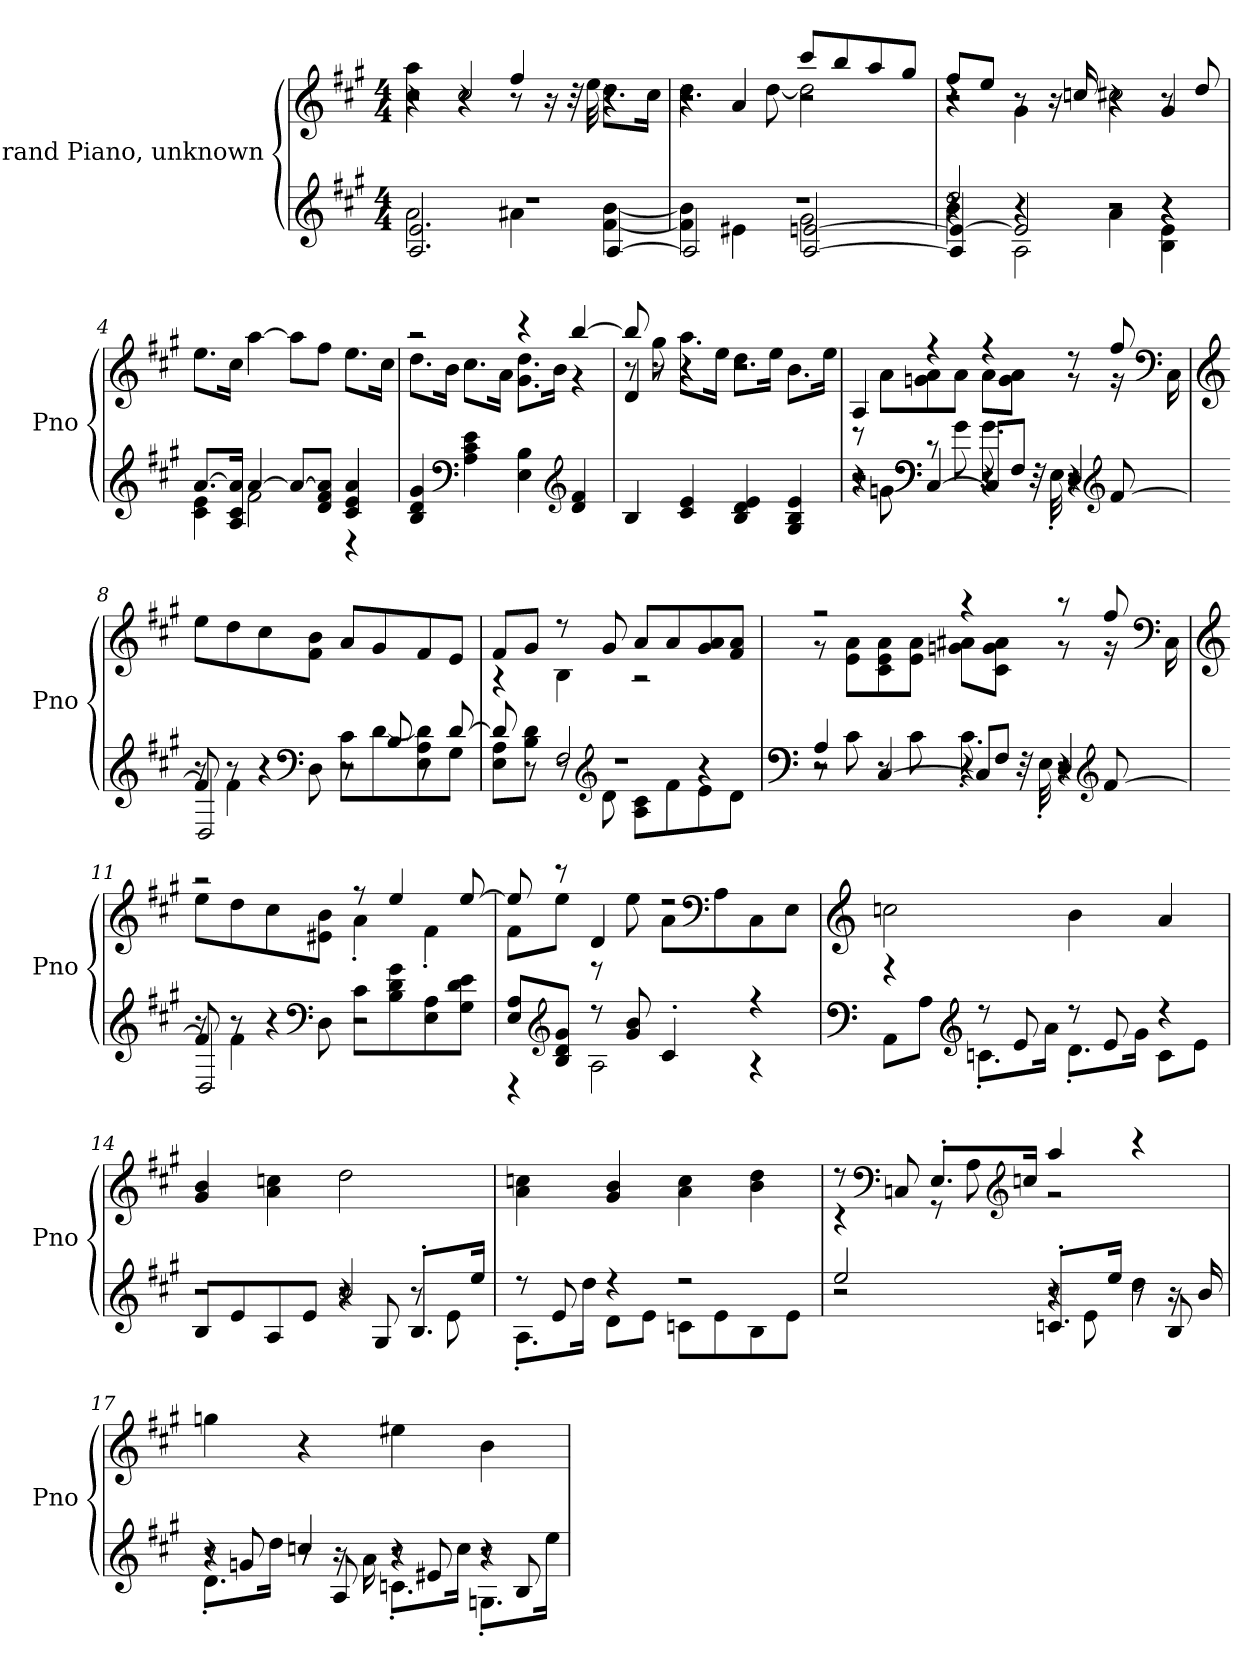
**kern	**kern
*part1	*part1
*staff2	*staff1
*I"Grand Piano, unknown	*
*I'Pno	*
*clefG2	*clefG2
*k[f#c#g#]	*k[f#c#g#]
*M4/4	*M4/4
*MM120	*MM120
=1	=1
*^	*^
*	*^	*	*^
1r	2a\	2.A/ 2.e/	2r	4cc#\ 4aa\	4r
.	.	.	.	4r	2cc#/
.	4a#X\	.	4ff#/	8r	.
.	.	.	.	16r	.
.	.	.	.	32r	.
.	.	.	.	32ee\	.
.	[4f#\ [4b\	[4A/	4r	8.dd\L	4r
.	.	.	.	16cc#\Jk	.
=2	=2	=2	=2	=2	=2
1r	4f#\] 4b\]	2A/]	2r	4.dd\	4r
.	4e#X\	.	.	.	4a/
.	.	.	.	[8dd\	.
.	2g#\	[2A/ [2en/	8ccc#/L	2dd\]	2r
.	.	.	8bb/	.	.
.	.	.	8aa/	.	.
.	.	.	8gg#/J	.	.
=3	=3	=3	=3	=3	=3
*	*	*^	*	*	*
2dd/	4b\	4A/] 4e/_	4r	8ff#/L	4r	2r
.	.	.	.	8ee/J	.	.
.	4r	2e/]	2A\	8r	4g#\	.
.	.	.	.	16r	.	.
.	.	.	.	16ccn/	.	.
2r	4a\	.	.	4r	2cc#X\	4r
.	4B\ 4e\	4r	4r	8r	.	4g#/
.	.	.	.	8dd/	.	.
*	*v	*v	*v	*	*	*
*	*	*v	*v	*v
=4	=4	=4
[8.a/L	4c#\ 4e\	8.ee\L
16A/ 16c#/ 16a/]Jk	.	16cc#\Jk
[4a/	2f#\	[4aa\
8a/L_	.	8aa\L]
8d/ 8f#/ 8a/]J	.	8ff#\J
4c#/ 4e/ 4a/	4r	8.ee\L
.	.	16cc#\Jk
*v	*v	*
!!LO:LB:g=z
=5	=5
*	*^
4B/ 4d/ 4g#/	2r	8.dd\L
.	.	16b\Jk
*clefF4	*	*
4A\ 4c#\ 4e\	.	8.cc#\L
.	.	16a\Jk
4E\ 4B\	4r	8.g#\ 8.dd\L
.	.	16b\Jk
*clefG2	*	*
4d/ 4f#/	[4bb/	4r
=6	=6	=6
*	*	*^
4B/	8bb/]	8r	4d/
.	8r	8gg#\	.
4c#/ 4e/	4r	8.aa\L	4r
.	.	16ee\Jk	.
4B/ 4d/ 4e/	2r	8.dd\L	2r
.	.	16ee\Jk	.
4G#/ 4B/ 4e/	.	8.b\L	.
.	.	16ee\Jk	.
*	*	*v	*v
=7	=7	=7
*^	*	*
*	*^	*	*
2r	8r	4r	4A/	8r
.	8gn\	.	.	8a\L
*clefF4	*	*	*	*
.	8r	[4C#/	4r	8gn\ 8a\
.	8g\	.	.	8a\J
4r	8.g'\	8C#/L]	4r	8a\L
.	.	8F#/J	.	8g\ 8a\J
.	32r	.	.	.
.	32E'\	.	.	.
8r	4r	4D/	8r	8r
*clefG2	*	*	*	*
[8f#/	.	.	8ff#/	16r
*	*	*	*clefF4	*
.	.	.	.	16C#\
*	*	*	*v	*v
!!LO:LB:g=z
=8	=8	=8	=8
*	*	*	*clefG2
8f#/]	8r	2D/	8ee\L
8r	4f#\	.	8dd\
4r	.	.	8cc#\
*clefF4	*	*	*
.	8D\	.	8f#\ 8b\J
2r	8c#\L	8r	8a/L
.	[8d\	8B/	8g#/
.	8E\ 8A\ 8d\]	8r	8f#/
.	8G#\J	[8d/	8e/J
=9	=9	=9	=9
*	*	*	*^
1r	8E\ 8A\L	8d/]	8f#/L	4r
.	8B\ 8d\J	8r	8g#/J	.
.	8r	2F#/	8r	4B\
*clefG2	*	*	*	*
.	8d\	.	8g#/	.
.	8A\ 8c#\L	.	8a/L	2r
.	8f#\	.	8a/	.
.	8e\	4r	8g#/ 8a/	.
.	8d\J	.	8f#/ 8a/J	.
!!LO:LB:g=z	!!
=10	=10	=10	=10	=10
*clefF4	*	*	*	*
2r	8r	4A/	2r	8r
.	8c#\	.	.	8e\ 8a\L
.	8r	[4C#/	.	8c#\ 8e\ 8a\
.	8c#\	.	.	8e\ 8a\J
4r	8.c#'\	8C#/L]	4r	8gn\ 8a#X\L
.	.	8F#/J	.	8c#\ 8g\ 8a#\J
.	32r	.	.	.
.	32E'\	.	.	.
8r	4r	4D/	8r	8r
*clefG2	*	*	*	*
[8f#/	.	.	8ff#/	16r
*	*	*	*clefF4	*
.	.	.	.	16C#\
=11	=11	=11	=11	=11
*	*	*	*clefG2	*
8f#/]	8r	2D/	2r	8ee\L
8r	4f#\	.	.	8dd\
4r	.	.	.	8cc#\
*clefF4	*	*	*	*
.	8D\	.	.	8e#X\ 8b\J
2r	8c#\L	2r	8r	4a'\
.	8B\ 8d\ 8g#\	.	4ee/	.
.	8E\ 8A\	.	.	4f#'\
.	8G#\ 8d\ 8e\J	.	[8ee/	.
*	*v	*v	*	*
!!LO:LB:g=z	!!
=12	=12	=12	=12
8E/ 8A/L	4r	8ee/]	8f#\L
*clefG2	*	*	*
8B/ 8d/ 8g#/J	.	8r	8ee\J
8r	2A\	4d/	8r
8g#/ 8b/	.	.	8ee\
4c#'/	.	2r	8a\L
*	*	*clefF4	*
.	.	.	8A\
4r	4r	.	8C#\
.	.	.	8E\J
*	*	*v	*v
=13	=13	=13
*clefF4	*	*clefG2
4r	8AA\L	2ccn\
.	8A\J	.
*clefG2	*	*
8r	8.cn'\L	.
8e/	.	.
.	16a\Jk	.
8r	8.d'\L	4b\
8e/	.	.
.	16g#\Jk	.
4r	8c\L	4a/
.	8e\J	.
=14	=14	=14
*	*^	*
2r	2r	8B/L	4g#/ 4b/
.	.	8e/	.
.	.	8A/	4a\ 4ccn\
.	.	8e/J	.
2b/	4r	8r	2dd\
.	.	8G#/	.
.	8r	8.B'/L	.
.	8e\	.	.
.	.	16ee/Jk	.
*	*v	*v	*
!!LO:LB:g=z
=15	=15	=15
8r	8.A'\L	4a\ 4ccn\
8e/	.	.
.	16dd\Jk	.
4r	8d\L	4g#/ 4b/
.	8e\J	.
2r	8cn\L	4a\ 4cc\
.	8e\	.
.	8B\	4b\ 4dd\
.	8e\J	.
=16	=16	=16
*	*^	*^
2ee/	2r	2r	8r	4r
*	*	*	*clefF4	*
.	.	.	8Cn/	.
.	.	.	8.E'/L	8r
.	.	.	.	8A\
*	*	*	*clefG2	*
.	.	.	16ccn/Jk	.
8.cn'/L	8r	4r	4aa/	2r
.	8e\	.	.	.
16ee/Jk	.	.	.	.
8r	4dd\	8r	4r	.
16r	.	8B/	.	.
16b/	.	.	.	.
*	*	*	*v	*v
!!LO:PB:g=z
=17	=17	=17	=17
8r	8.d'\L	4r	4ggn\
8gn/	.	.	.
.	16dd\Jk	.	.
4ccn/	8r	8r	4r
.	16r	8A/	.
.	16a\	.	.
8r	8.cn'\L	4r	4ee#X\
8e#X/	.	.	.
.	16cc\Jk	.	.
4r	8.Gn'\L	8r	4b\
.	.	8B/	.
.	16ee\Jk	.	.
*v	*v	*v	*
=	=
*-	*-
